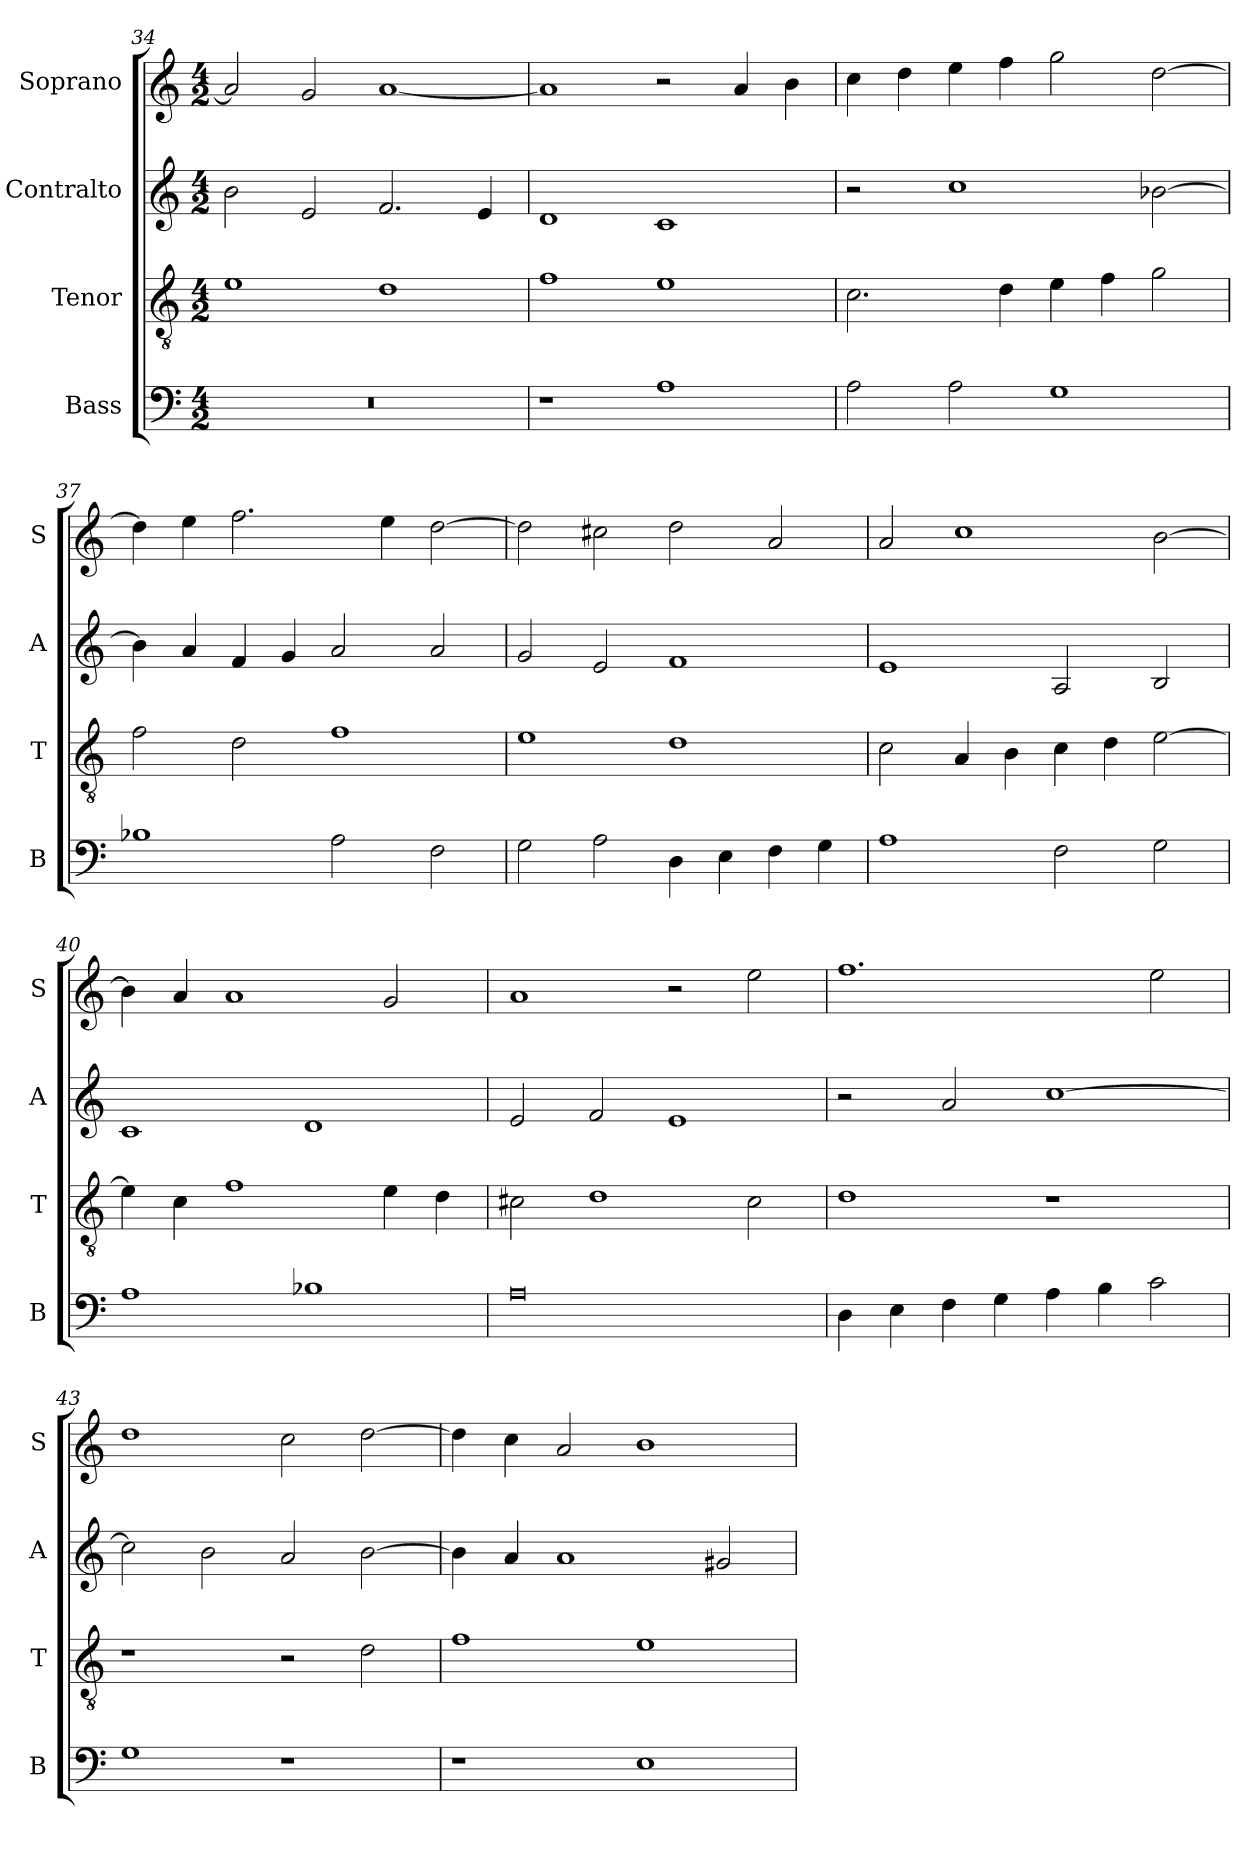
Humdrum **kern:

**kern	**kern	**kern	**kern
*part4	*part3	*part2	*part1
*staff4	*staff3	*staff2	*staff1
*I"Bass	*I"Tenor	*I"Contralto	*I"Soprano
*I'B	*I'T	*I'A	*I'S
*clefF4	*clefGv2	*clefG2	*clefG2
*k[]	*k[]	*k[]	*k[]
*G:mix	*G:mix	*G:mix	*G:mix
*M4/2	*M4/2	*M4/2	*M4/2
=34	=34	=34	=34
0r	1e	2b	2a]
.	.	2e	2g
.	1d	2.f	[1a
.	.	4e	.
=35	=35	=35	=35
1r	1f	1d	1a]
1A	1e	1c	2r
.	.	.	4a
.	.	.	4b
=36	=36	=36	=36
2A	2.c	2r	4cc
.	.	.	4dd
2A	.	1cc	4ee
.	4d	.	4ff
1G	4e	.	2gg
.	4f	.	.
.	2g	[2b-X	[2dd
=37	=37	=37	=37
1B-X	2f	4b-]	4dd]
.	.	4a	4ee
.	2d	4f	2.ff
.	.	4g	.
2A	1f	2a	.
.	.	.	4ee
2F	.	2a	[2dd
=38	=38	=38	=38
2G	1e	2g	2dd]
2A	.	2e	2cc#X
4D	1d	1f	2dd
4E	.	.	.
4F	.	.	2a
4G	.	.	.
=39	=39	=39	=39
1A	2c	1e	2a
.	4A	.	1cc
.	4B	.	.
2F	4c	2A	.
.	4d	.	.
2G	[2e	2B	[2b
=40	=40	=40	=40
1A	4e]	1c	4b]
.	4c	.	4a
.	1f	.	1a
1B-X	.	1d	.
.	4e	.	2g
.	4d	.	.
=41	=41	=41	=41
0A	2c#X	2e	1a
.	1d	2f	.
.	.	1e	2r
.	2c#	.	2ee
=42	=42	=42	=42
4D	1d	2r	1.ff
4E	.	.	.
4F	.	2a	.
4G	.	.	.
4A	1r	[1cc	.
4B	.	.	.
2c	.	.	2ee
=43	=43	=43	=43
1G	1r	2cc]	1dd
.	.	2b	.
1r	2r	2a	2cc
.	2d	[2b	[2dd
=44	=44	=44	=44
1r	1f	4b]	4dd]
.	.	4a	4cc
.	.	1a	2a
1E	1e	.	1b
.	.	2g#X	.
=	=	=	=
*-	*-	*-	*-
